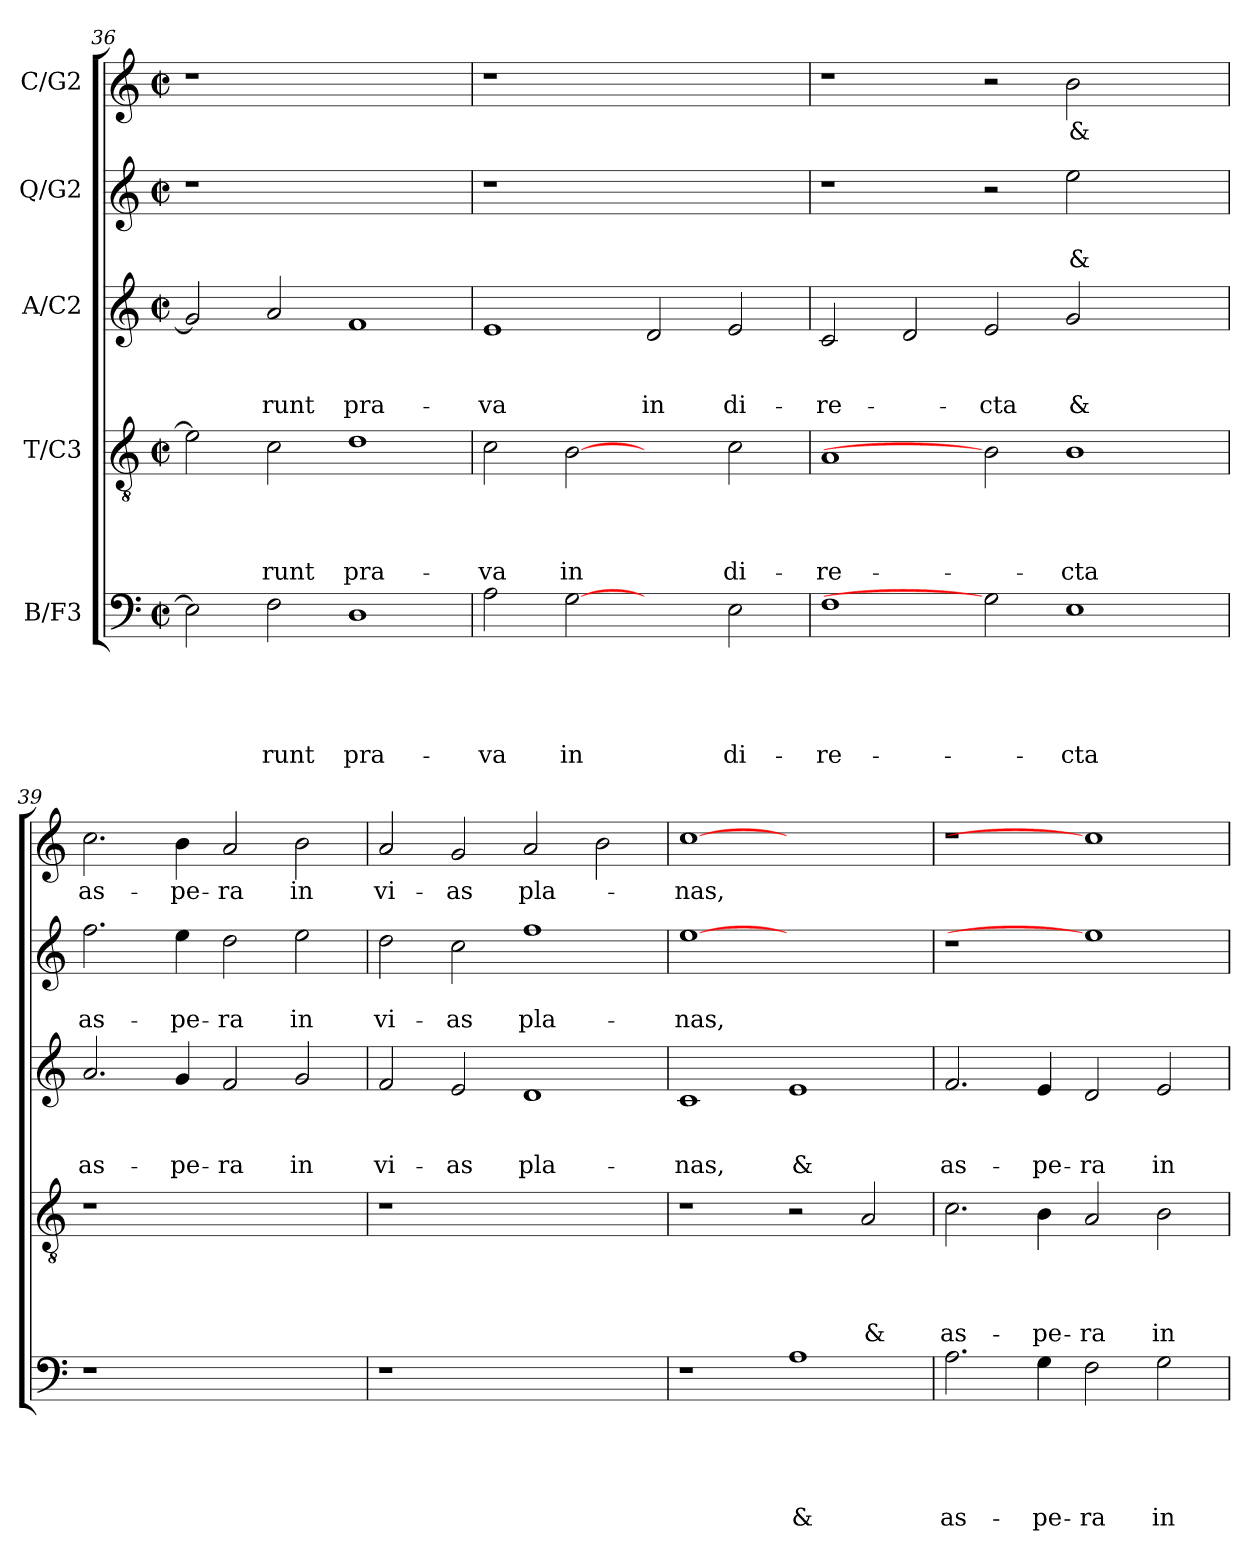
**kern	**text	**text	**text	**text	**text	**kern	**text	**text	**text	**text	**kern	**text	**text	**text	**kern	**text	**text	**kern	**text
*part5	*part5	*part5	*part5	*part5	*part5	*part4	*part4	*part4	*part4	*part4	*part3	*part3	*part3	*part3	*part2	*part2	*part2	*part1	*part1
*staff5	*staff5	*staff5	*staff5	*staff5	*staff5	*staff4	*staff4	*staff4	*staff4	*staff4	*staff3	*staff3	*staff3	*staff3	*staff2	*staff2	*staff2	*staff1	*staff1
*I"B/F3	*	*	*	*	*	*I"T/C3	*	*	*	*	*I"A/C2	*	*	*	*I"Q/G2	*	*	*I"C/G2	*
*clefF4	*	*	*	*	*	*clefGv2	*	*	*	*	*clefG2	*	*	*	*clefG2	*	*	*clefG2	*
*k[]	*	*	*	*	*	*k[]	*	*	*	*	*k[]	*	*	*	*k[]	*	*	*k[]	*
*C:	*	*	*	*	*	*C:	*	*	*	*	*C:	*	*	*	*C:	*	*	*C:	*
*M2/2	*	*	*	*	*	*M2/2	*	*	*	*	*M2/2	*	*	*	*M2/2	*	*	*M2/2	*
*met(c|)	*	*	*	*	*	*met(c|)	*	*	*	*	*met(c|)	*	*	*	*met(c|)	*	*	*met(c|)	*
=36	=36	=36	=36	=36	=36	=36	=36	=36	=36	=36	=36	=36	=36	=36	=36	=36	=36	=36	=36
2E\]	.	.	.	.	.	2e\]	.	.	.	.	2g/]	.	.	.	1r	.	.	1r	.
!	!	!	!	!	!LO:LY:b	!	!	!	!	!LO:LY:b	!	!	!	!LO:LY:b	!	!	!	!	!
2F\	.	.	.	.	-runt	2c\	.	.	.	-runt	2a/	.	.	-runt	.	.	.	.	.
!	!	!	!	!	!LO:LY:b	!	!	!	!	!LO:LY:b	!	!	!	!LO:LY:b	!	!	!	!	!
1D	.	.	.	.	pra-	1d	.	.	.	pra-	1f	.	.	pra-	1ryy	.	.	1ryy	.
!!LO:LB:g=z
=37	=37	=37	=37	=37	=37	=37	=37	=37	=37	=37	=37	=37	=37	=37	=37	=37	=37	=37	=37
!	!	!	!	!	!LO:LY:b	!	!	!	!	!LO:LY:b	!	!	!	!LO:LY:b	!	!	!	!	!
2A\	.	.	.	.	-va	2c\	.	.	.	-va	1e	.	.	-va	1r	.	.	1r	.
!	!	!	!	!	!LO:LY:b	!	!	!	!	!LO:LY:b	!	!	!	!	!	!	!	!	!
[2G	.	.	.	.	in	[2B	.	.	.	in	.	.	.	.	.	.	.	.	.
!	!	!	!	!	!	!	!	!	!	!	!	!	!	!LO:LY:b	!	!	!	!	!
2ryy	.	.	.	.	.	2ryy	.	.	.	.	2d/	.	.	in	1ryy	.	.	1ryy	.
!	!	!	!	!	!LO:LY:b	!	!	!	!	!LO:LY:b	!	!	!	!LO:LY:b	!	!	!	!	!
2E\	.	.	.	.	di-	2c\	.	.	.	di-	2e/	.	.	di-	.	.	.	.	.
=38	=38	=38	=38	=38	=38	=38	=38	=38	=38	=38	=38	=38	=38	=38	=38	=38	=38	=38	=38
!	!	!	!	!	!LO:LY:b	!	!	!	!	!LO:LY:b	!	!	!	!LO:LY:b	!	!	!	!	!
1F	.	.	.	.	-re-	1A	.	.	.	-re-	2c/	.	.	-re-	1r	.	.	1r	.
.	.	.	.	.	.	.	.	.	.	.	2d/	.	.	.	.	.	.	.	.
!	!	!	!	!	!	!	!	!	!	!	!	!	!	!LO:LY:b	!	!	!	!	!
2G]	.	.	.	.	.	2B]	.	.	.	.	2e/	.	.	-cta	2r	.	.	2r	.
!	!	!	!	!	!LO:LY:b	!	!	!	!	!LO:LY:b	!	!	!	!LO:LY:b	!	!	!LO:LY:b	!	!LO:LY:b
1E	.	.	.	.	-cta	1B	.	.	.	-cta	2g/	.	.	&	2ee\	.	&	2b\	&
.	.	.	.	.	.	.	.	.	.	.	2ryy	.	.	.	2ryy	.	.	2ryy	.
=39	=39	=39	=39	=39	=39	=39	=39	=39	=39	=39	=39	=39	=39	=39	=39	=39	=39	=39	=39
!	!	!	!	!	!	!	!	!	!	!	!	!	!	!LO:LY:b	!	!	!LO:LY:b	!	!LO:LY:b
1r	.	.	.	.	.	1r	.	.	.	.	2.a/	.	.	as-	2.ff\	.	as-	2.cc\	as-
!	!	!	!	!	!	!	!	!	!	!	!	!	!	!LO:LY:b	!	!	!LO:LY:b	!	!LO:LY:b
.	.	.	.	.	.	.	.	.	.	.	4g/	.	.	-pe-	4ee\	.	-pe-	4b\	-pe-
!	!	!	!	!	!	!	!	!	!	!	!	!	!	!LO:LY:b	!	!	!LO:LY:b	!	!LO:LY:b
1ryy	.	.	.	.	.	1ryy	.	.	.	.	2f/	.	.	-ra	2dd\	.	-ra	2a/	-ra
!	!	!	!	!	!	!	!	!	!	!	!	!	!	!LO:LY:b	!	!	!LO:LY:b	!	!LO:LY:b
.	.	.	.	.	.	.	.	.	.	.	2g/	.	.	in	2ee\	.	in	2b\	in
=40	=40	=40	=40	=40	=40	=40	=40	=40	=40	=40	=40	=40	=40	=40	=40	=40	=40	=40	=40
!	!	!	!	!	!	!	!	!	!	!	!	!	!	!LO:LY:b	!	!	!LO:LY:b	!	!LO:LY:b
1r	.	.	.	.	.	1r	.	.	.	.	2f/	.	.	vi-	2dd\	.	vi-	2a/	vi-
!	!	!	!	!	!	!	!	!	!	!	!	!	!	!LO:LY:b	!	!	!LO:LY:b	!	!LO:LY:b
.	.	.	.	.	.	.	.	.	.	.	2e/	.	.	-as	2cc\	.	-as	2g/	-as
!	!	!	!	!	!	!	!	!	!	!	!	!	!	!LO:LY:b	!	!	!LO:LY:b	!	!LO:LY:b
1ryy	.	.	.	.	.	1ryy	.	.	.	.	1d	.	.	pla-	1ff	.	pla-	2a/	pla-
.	.	.	.	.	.	.	.	.	.	.	.	.	.	.	.	.	.	2b\	.
=41	=41	=41	=41	=41	=41	=41	=41	=41	=41	=41	=41	=41	=41	=41	=41	=41	=41	=41	=41
!	!	!	!	!	!	!	!	!	!	!	!	!	!	!LO:LY:b	!	!	!LO:LY:b	!	!LO:LY:b
1r	.	.	.	.	.	1r	.	.	.	.	1c	.	.	-nas,	[1ee	.	-nas,	[1cc	-nas,
!	!	!	!	!	!LO:LY:b	!	!	!	!	!	!	!	!	!LO:LY:b	!	!	!	!	!
1A	.	.	.	.	&	2r	.	.	.	.	1e	.	.	&	1ryy	.	.	1ryy	.
!	!	!	!	!	!	!	!	!	!	!LO:LY:b	!	!	!	!	!	!	!	!	!
.	.	.	.	.	.	2A/	.	.	.	&	.	.	.	.	.	.	.	.	.
=42	=42	=42	=42	=42	=42	=42	=42	=42	=42	=42	=42	=42	=42	=42	=42	=42	=42	=42	=42
!	!	!	!	!	!LO:LY:b	!	!	!	!	!LO:LY:b	!	!	!	!LO:LY:b	!	!	!	!	!
2.A\	.	.	.	.	as-	2.c\	.	.	.	as-	2.f/	.	.	as-	1r	.	.	1r	.
!	!	!	!	!	!LO:LY:b	!	!	!	!	!LO:LY:b	!	!	!	!LO:LY:b	!	!	!	!	!
4G\	.	.	.	.	-pe-	4B\	.	.	.	-pe-	4e/	.	.	-pe-	.	.	.	.	.
!	!	!	!	!	!LO:LY:b	!	!	!	!	!LO:LY:b	!	!	!	!LO:LY:b	!	!	!	!	!
2F\	.	.	.	.	-ra	2A/	.	.	.	-ra	2d/	.	.	-ra	1ee]	.	.	1cc]	.
!	!	!	!	!	!LO:LY:b	!	!	!	!	!LO:LY:b	!	!	!	!LO:LY:b	!	!	!	!	!
2G\	.	.	.	.	in	2B\	.	.	.	in	2e/	.	.	in	.	.	.	.	.
=	=	=	=	=	=	=	=	=	=	=	=	=	=	=	=	=	=	=	=
*-	*-	*-	*-	*-	*-	*-	*-	*-	*-	*-	*-	*-	*-	*-	*-	*-	*-	*-	*-
